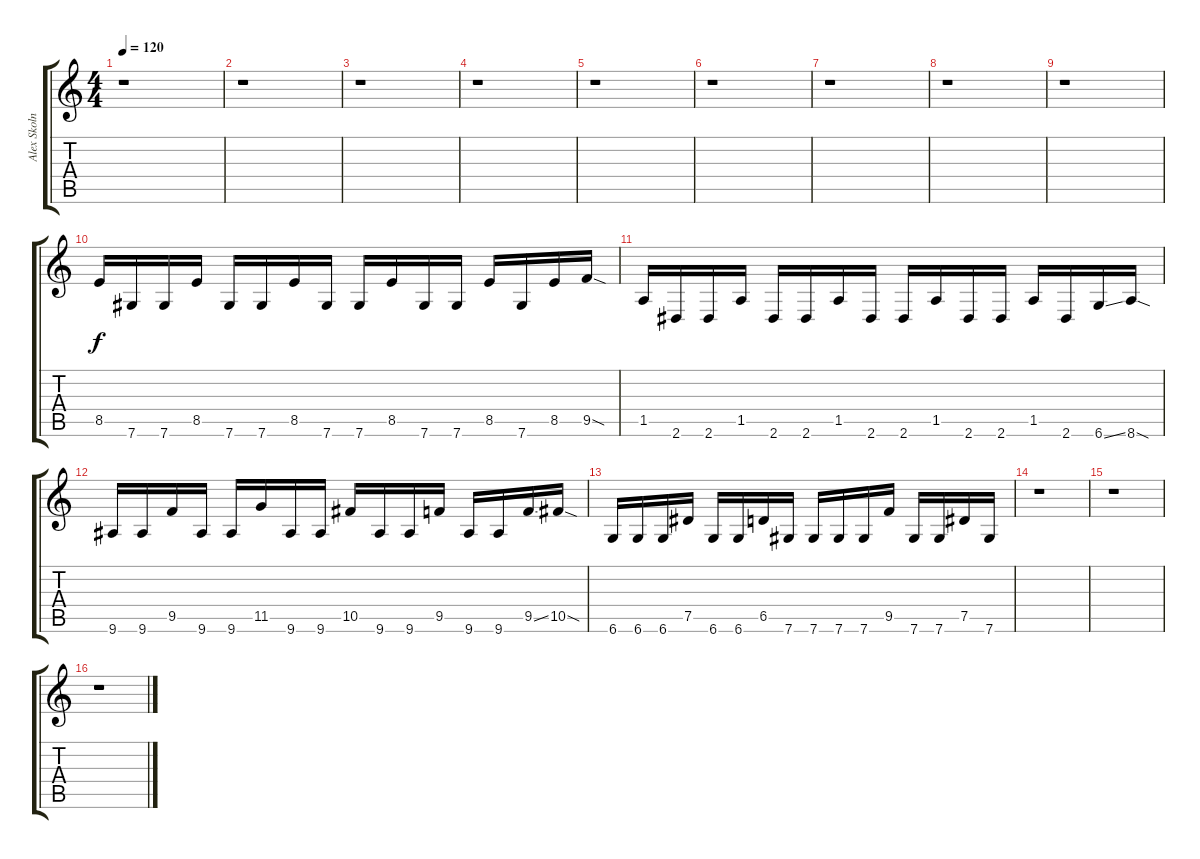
\track ("Alex Skolnick" "Alex Skoln") {instrument distortionguitar}
\staff {score tabs}
\tuning (Eb4 Bb3 Gb3 Db3 Ab2 Db2) {hide}
\ts (4 4)
\tempo 120
\clef g2
\ks c
r.1{dy f} |
r.1 |
r.1 |
r.1 |
r.1 |
r.1 |
r.1 |
r.1 |
r.1 |
8.5.16{volume 13 balance 11} 7.6.16 7.6.16 8.5.16 7.6.16 7.6.16 8.5.16 7.6.16 7.6.16 8.5.16 7.6.16 7.6.16 8.5.16 7.6.16 8.5.16 9.5{sod}.16 |
1.5.16 2.6.16 2.6.16 1.5.16 2.6.16 2.6.16 1.5.16 2.6.16 2.6.16 1.5.16 2.6.16 2.6.16 1.5.16 2.6.16 6.6{ss}.16 8.6{sod}.16 |
9.6.16 9.6.16 9.5.16 9.6.16 9.6.16 11.5.16 9.6.16 9.6.16 10.5.16 9.6.16 9.6.16 9.5.16 9.6.16 9.6.16 9.5{ss}.16 10.5{sod}.16 |
6.6.16 6.6.16 6.6.16 7.5.16 6.6.16 6.6.16 6.5.16 7.6.16 7.6.16 7.6.16 7.6.16 9.5.16 7.6.16 7.6.16 7.5.16 7.6.16 |
r.1{volume 16 balance 8} |
r.1 |
r.1
